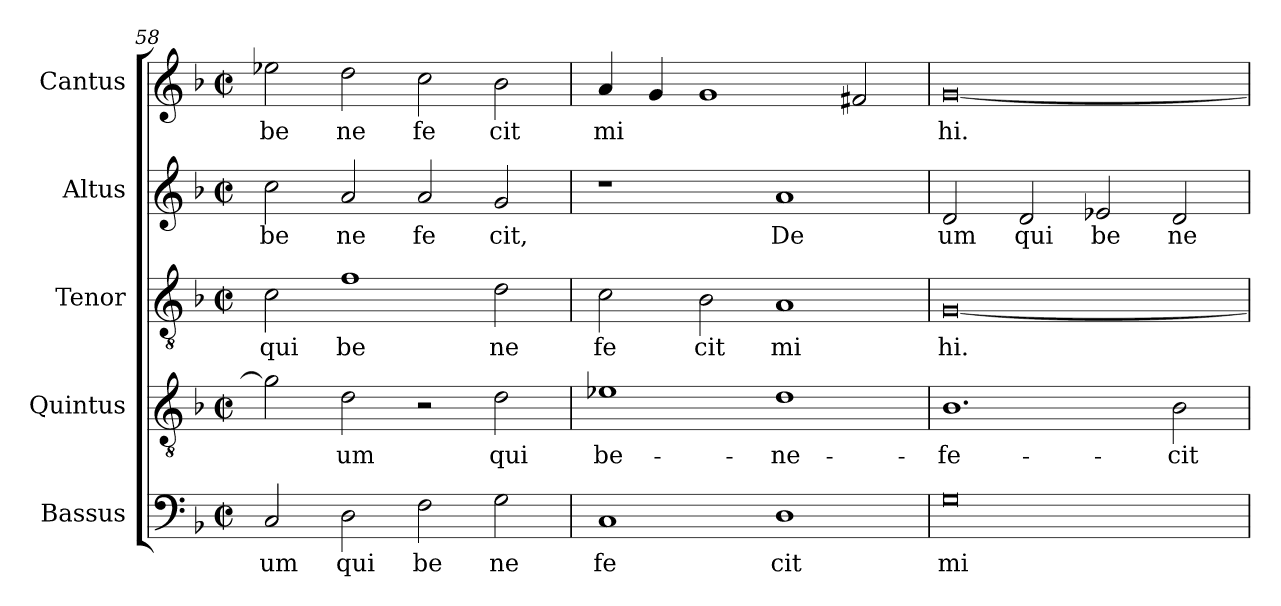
**kern	**text	**kern	**text	**kern	**text	**kern	**text	**kern	**text
*part5	*part5	*part4	*part4	*part3	*part3	*part2	*part2	*part1	*part1
*staff5	*staff5	*staff4	*staff4	*staff3	*staff3	*staff2	*staff2	*staff1	*staff1
*I"Bassus	*	*I"Quintus	*	*I"Tenor	*	*I"Altus	*	*I"Cantus	*
*clefF4	*	*clefGv2	*	*clefGv2	*	*clefG2	*	*clefG2	*
*k[b-]	*	*k[b-]	*	*k[b-]	*	*k[b-]	*	*k[b-]	*
*F:	*	*F:	*	*F:	*	*F:	*	*F:	*
*M2/2	*	*M2/2	*	*M2/2	*	*M2/2	*	*M2/2	*
*met(c|)	*	*met(c|)	*	*met(c|)	*	*met(c|)	*	*met(c|)	*
=58	=58	=58	=58	=58	=58	=58	=58	=58	=58
!	!LO:LY:b:cj	!	!	!	!LO:LY:b:cj	!	!LO:LY:b:cj	!	!LO:LY:b:cj
2C/	um	2g\]	.	2c\	qui	2cc\	be	2ee-\	be
!	!LO:LY:b:cj	!	!LO:LY:b:cj	!	!LO:LY:b:cj	!	!LO:LY:b:cj	!	!LO:LY:b:cj
2D\	qui	2d\	-um	1f	be	2a/	ne	2dd\	ne
!	!LO:LY:b:cj	!	!	!	!	!	!LO:LY:b:cj	!	!LO:LY:b:cj
2F\	be	2r	.	.	.	2a/	fe	2cc\	fe
!	!LO:LY:b:cj	!	!LO:LY:b:cj	!	!LO:LY:b:cj	!	!LO:LY:b:cj	!	!LO:LY:b:cj
2G\	ne	2d\	qui	2d\	ne	2g/	cit,	2b-\	cit
=59	=59	=59	=59	=59	=59	=59	=59	=59	=59
!	!LO:LY:b:cj	!	!LO:LY:b:cj	!	!LO:LY:b:cj	!	!	!	!LO:LY:b
1C	fe	1e-	be-	2c\	fe	1r	.	4a/	mi
.	.	.	.	.	.	.	.	4g/	.
!	!	!	!	!	!LO:LY:b:cj	!	!	!	!
.	.	.	.	2B-\	cit	.	.	1g	.
!	!LO:LY:b:cj	!	!LO:LY:b:cj	!	!LO:LY:b:cj	!	!LO:LY:b:cj	!	!
1D	cit	1d	-ne-	1A	mi	1a	De	.	.
.	.	.	.	.	.	.	.	2f#/	.
=60	=60	=60	=60	=60	=60	=60	=60	=60	=60
!	!LO:LY:b:cj	!	!LO:LY:b:cj	!	!LO:LY:b:cj	!	!LO:LY:b:cj	!	!LO:LY:b:cj
0G	mi	1.B-	-fe-	[<0G	hi.	2d/	um	[<0g	hi.
!	!	!	!	!	!	!	!LO:LY:b:cj	!	!
.	.	.	.	.	.	2d/	qui	.	.
!	!	!	!	!	!	!	!LO:LY:b:cj	!	!
.	.	.	.	.	.	2e-X/	be	.	.
!	!	!	!LO:LY:b:cj	!	!	!	!LO:LY:b:cj	!	!
.	.	2B-\	-cit	.	.	2d/	ne	.	.
=	=	=	=	=	=	=	=	=	=
*-	*-	*-	*-	*-	*-	*-	*-	*-	*-
